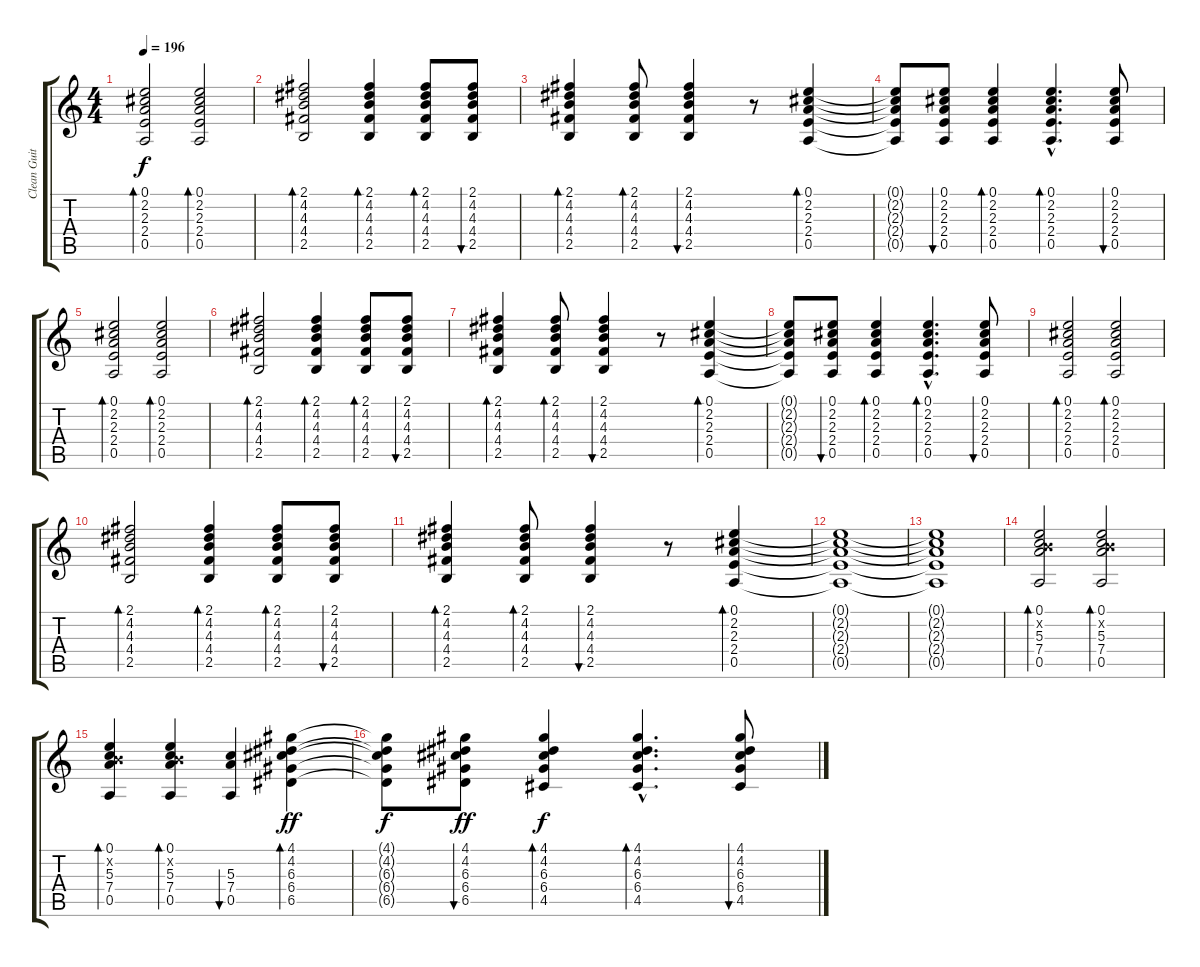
\track ("Clean Guitar" "Clean Guit") {instrument acousticguitarsteel}
\staff {score tabs}
\tuning (E4 B3 G3 D3 A2 E2) {hide}
\ts (4 4)
\tempo 196
\clef g2
\ks c
(0.1 2.2 2.3 2.4 0.5).2{bd 60 dy f} (0.1 2.2 2.3 2.4 0.5).2{bd 60} |
(2.1 4.2 4.3 4.4 2.5).2{bd 120} (2.1 4.2 4.3 4.4 2.5).4{bd 60} (2.1 4.2 4.3 4.4 2.5).8{bd 30} (2.1 4.2 4.3 4.4 2.5).8{bu 30} |
(2.1 4.2 4.3 4.4 2.5).4{bd 60} (2.1 4.2 4.3 4.4 2.5).8{bd 30} (2.1 4.2 4.3 4.4 2.5).4{bu 30} r.8 (0.1 2.2 2.3 2.4 0.5).4{bd 30} |
(0.1{t} 2.2{t} 2.3{t} 2.4{t} 0.5{t}).8 (0.1 2.2 2.3 2.4 0.5).8{bu 30} (0.1 2.2 2.3 2.4 0.5).4{bd 60} (0.1{hac} 2.2{hac} 2.3{hac} 2.4{hac} 0.5{hac}).4{d bd 60} (0.1 2.2 2.3 2.4 0.5).8{bu 60} |
(0.1 2.2 2.3 2.4 0.5).2{bd 60} (0.1 2.2 2.3 2.4 0.5).2{bd 60} |
(2.1 4.2 4.3 4.4 2.5).2{bd 120} (2.1 4.2 4.3 4.4 2.5).4{bd 60} (2.1 4.2 4.3 4.4 2.5).8{bd 30} (2.1 4.2 4.3 4.4 2.5).8{bu 30} |
(2.1 4.2 4.3 4.4 2.5).4{bd 60} (2.1 4.2 4.3 4.4 2.5).8{bd 30} (2.1 4.2 4.3 4.4 2.5).4{bu 30} r.8 (0.1 2.2 2.3 2.4 0.5).4{bd 30} |
(0.1{t} 2.2{t} 2.3{t} 2.4{t} 0.5{t}).8 (0.1 2.2 2.3 2.4 0.5).8{bu 30} (0.1 2.2 2.3 2.4 0.5).4{bd 60} (0.1{hac} 2.2{hac} 2.3{hac} 2.4{hac} 0.5{hac}).4{d bd 60} (0.1 2.2 2.3 2.4 0.5).8{bu 60} |
(0.1 2.2 2.3 2.4 0.5).2{bd 60} (0.1 2.2 2.3 2.4 0.5).2{bd 60} |
(2.1 4.2 4.3 4.4 2.5).2{bd 120} (2.1 4.2 4.3 4.4 2.5).4{bd 60} (2.1 4.2 4.3 4.4 2.5).8{bd 30} (2.1 4.2 4.3 4.4 2.5).8{bu 30} |
(2.1 4.2 4.3 4.4 2.5).4{bd 60} (2.1 4.2 4.3 4.4 2.5).8{bd 30} (2.1 4.2 4.3 4.4 2.5).4{bu 30} r.8 (0.1 2.2 2.3 2.4 0.5).4{bd 120} |
(0.1{t} 2.2{t} 2.3{t} 2.4{t} 0.5{t}).1 |
(0.1{t} 2.2{t} 2.3{t} 2.4{t} 0.5{t}).1 |
(0.1 0.2{x} 5.3 7.4 0.5).2{bd 120} (0.1 0.2{x} 5.3 7.4 0.5).2{bd 60} |
(0.1 0.2{x} 5.3 7.4 0.5).4{bd 60} (0.1 0.2{x} 5.3 7.4 0.5).4{bd 60} (5.3 7.4 0.5).4{bu 60} (4.1 4.2 6.3 6.4 6.5).4{bd 120 dy ff} |
(4.1{t} 4.2{t} 6.3{t} 6.4{t} 6.5{t}).8{dy f} (4.1 4.2 6.3 6.4 6.5).8{bu 30 dy ff} (4.1 4.2 6.3 6.4 4.5).4{bd 60 dy f} (4.1{hac} 4.2{hac} 6.3{hac} 6.4{hac} 4.5{hac}).4{d bd 60} (4.1 4.2 6.3 6.4 4.5).8{bu 60}
